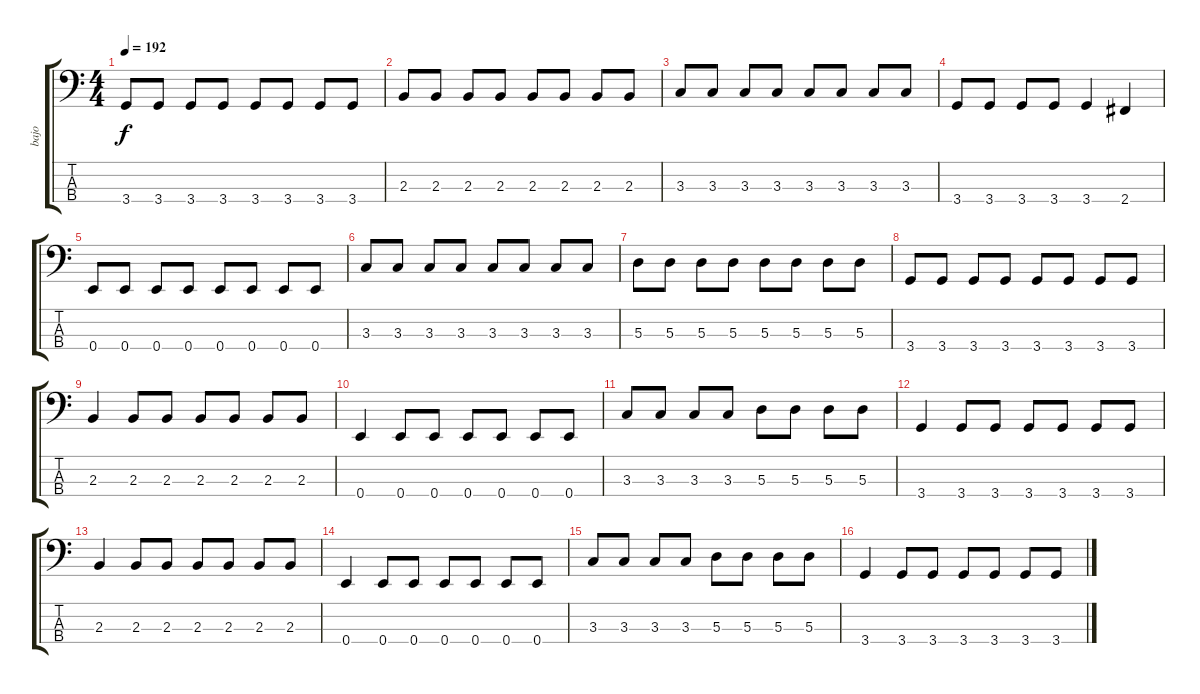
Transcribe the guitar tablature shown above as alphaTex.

\track ("bajo" "bajo") {instrument electricbasspick}
\staff {score tabs}
\tuning (G2 D2 A1 E1) {hide}
\ts (4 4)
\tempo 192
\clef f4
\ks c
3.4.8{dy f} 3.4.8 3.4.8 3.4.8 3.4.8 3.4.8 3.4.8 3.4.8 |
2.3.8 2.3.8 2.3.8 2.3.8 2.3.8 2.3.8 2.3.8 2.3.8 |
3.3.8 3.3.8 3.3.8 3.3.8 3.3.8 3.3.8 3.3.8 3.3.8 |
3.4.8 3.4.8 3.4.8 3.4.8 3.4.4 2.4.4 |
0.4.8 0.4.8 0.4.8 0.4.8 0.4.8 0.4.8 0.4.8 0.4.8 |
3.3.8 3.3.8 3.3.8 3.3.8 3.3.8 3.3.8 3.3.8 3.3.8 |
5.3.8 5.3.8 5.3.8 5.3.8 5.3.8 5.3.8 5.3.8 5.3.8 |
3.4.8 3.4.8 3.4.8 3.4.8 3.4.8 3.4.8 3.4.8 3.4.8 |
2.3.4 2.3.8 2.3.8 2.3.8 2.3.8 2.3.8 2.3.8 |
0.4.4 0.4.8 0.4.8 0.4.8 0.4.8 0.4.8 0.4.8 |
3.3.8 3.3.8 3.3.8 3.3.8 5.3.8 5.3.8 5.3.8 5.3.8 |
3.4.4 3.4.8 3.4.8 3.4.8 3.4.8 3.4.8 3.4.8 |
2.3.4 2.3.8 2.3.8 2.3.8 2.3.8 2.3.8 2.3.8 |
0.4.4 0.4.8 0.4.8 0.4.8 0.4.8 0.4.8 0.4.8 |
3.3.8 3.3.8 3.3.8 3.3.8 5.3.8 5.3.8 5.3.8 5.3.8 |
3.4.4 3.4.8 3.4.8 3.4.8 3.4.8 3.4.8 3.4.8
